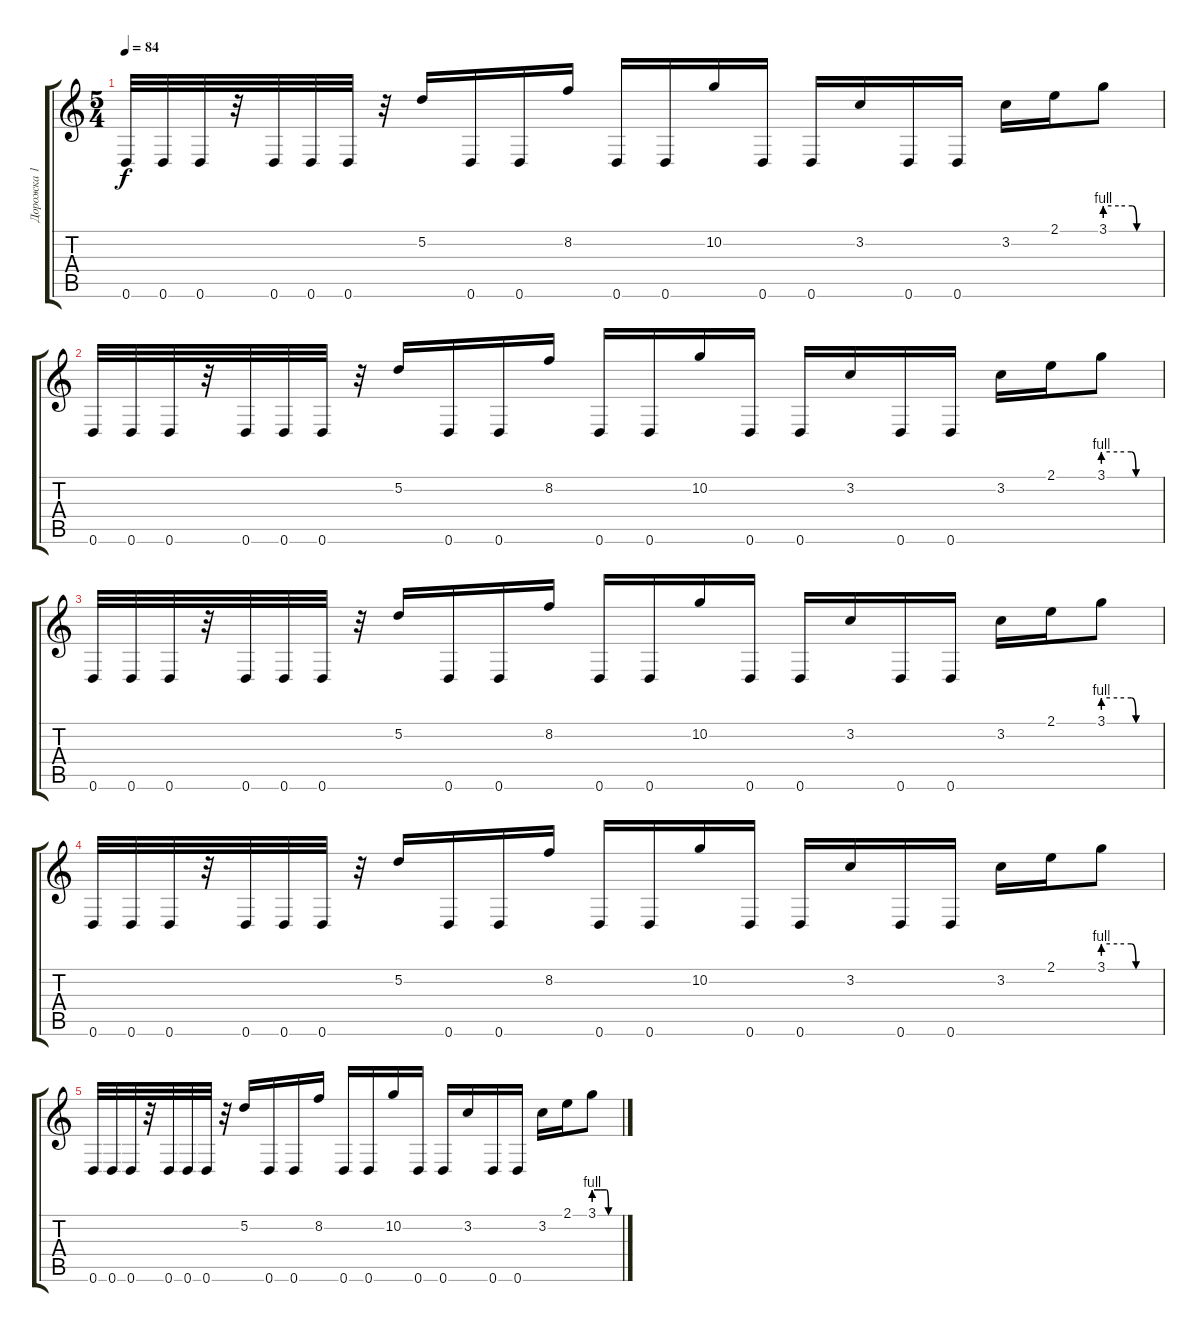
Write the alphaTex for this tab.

\track ("Дорожка 1" "Дорожка 1") {instrument distortionguitar}
\staff {score tabs}
\tuning (D4 A3 F3 C3 G2 D2) {hide}
\ts (5 4)
\tempo 84
\clef g2
\ks c
0.6.32{dy f} 0.6.32 0.6.32 r.32 0.6.32 0.6.32 0.6.32 r.32 5.2.16 0.6.16 0.6.16 8.2.16 0.6.16 0.6.16 10.2.16 0.6.16 0.6.16 3.2.16 0.6.16 0.6.16 3.2.16 2.1.16 3.1{be (custom 0 4 15 4 30 4 35 0 60 0)}.8 |
0.6.32 0.6.32 0.6.32 r.32 0.6.32 0.6.32 0.6.32 r.32 5.2.16 0.6.16 0.6.16 8.2.16 0.6.16 0.6.16 10.2.16 0.6.16 0.6.16 3.2.16 0.6.16 0.6.16 3.2.16 2.1.16 3.1{be (custom 0 4 15 4 30 4 35 0 60 0)}.8 |
0.6.32 0.6.32 0.6.32 r.32 0.6.32 0.6.32 0.6.32 r.32 5.2.16 0.6.16 0.6.16 8.2.16 0.6.16 0.6.16 10.2.16 0.6.16 0.6.16 3.2.16 0.6.16 0.6.16 3.2.16 2.1.16 3.1{be (custom 0 4 15 4 30 4 35 0 60 0)}.8 |
0.6.32 0.6.32 0.6.32 r.32 0.6.32 0.6.32 0.6.32 r.32 5.2.16 0.6.16 0.6.16 8.2.16 0.6.16 0.6.16 10.2.16 0.6.16 0.6.16 3.2.16 0.6.16 0.6.16 3.2.16 2.1.16 3.1{be (custom 0 4 15 4 30 4 35 0 60 0)}.8 |
0.6.32 0.6.32 0.6.32 r.32 0.6.32 0.6.32 0.6.32 r.32 5.2.16 0.6.16 0.6.16 8.2.16 0.6.16 0.6.16 10.2.16 0.6.16 0.6.16 3.2.16 0.6.16 0.6.16 3.2.16 2.1.16 3.1{be (custom 0 4 15 4 30 4 35 0 60 0)}.8
